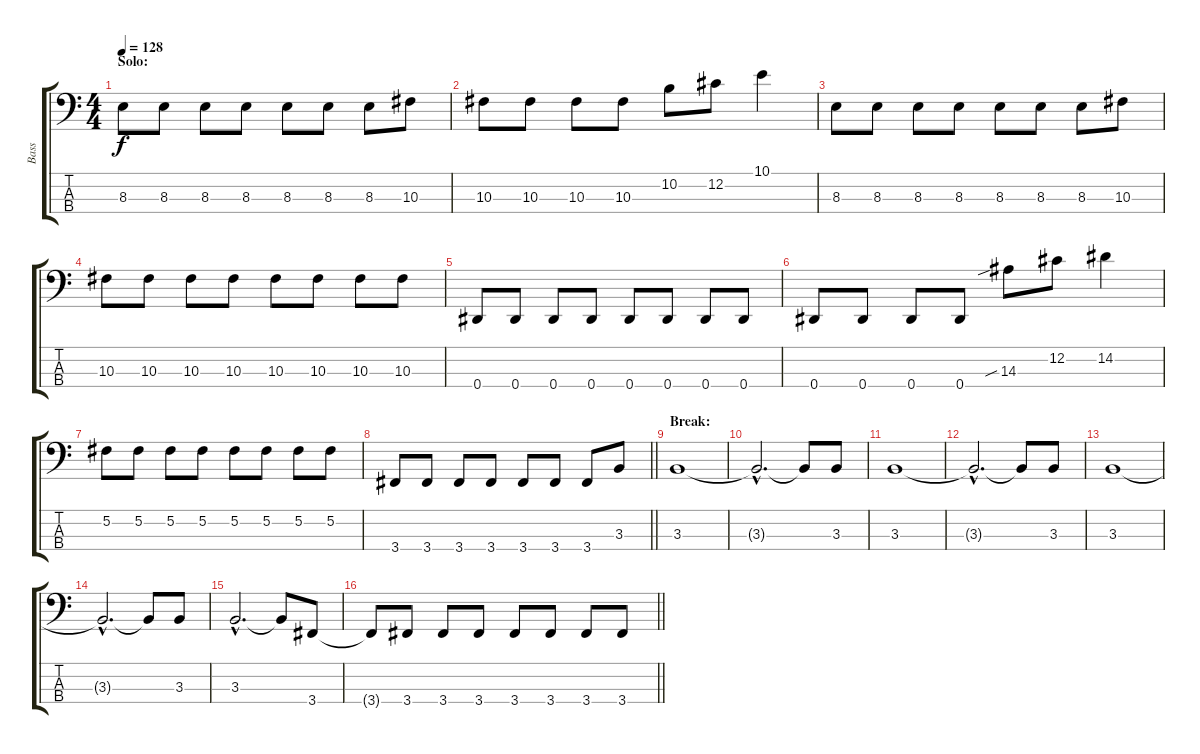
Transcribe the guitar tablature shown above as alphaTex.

\track ("Bass" "Bass") {instrument fretlessbass}
\staff {score tabs}
\tuning (Gb2 Db2 Ab1 Eb1) {hide}
\ts (4 4)
\section ("" "Solo:")
\tempo 128
\clef f4
\ks c
8.3.8{dy f} 8.3.8 8.3.8 8.3.8 8.3.8 8.3.8 8.3.8 10.3.8 |
10.3.8 10.3.8 10.3.8 10.3.8 10.2.8 12.2.8 10.1.4 |
8.3.8 8.3.8 8.3.8 8.3.8 8.3.8 8.3.8 8.3.8 10.3.8 |
10.3.8 10.3.8 10.3.8 10.3.8 10.3.8 10.3.8 10.3.8 10.3.8 |
0.4.8 0.4.8 0.4.8 0.4.8 0.4.8 0.4.8 0.4.8 0.4.8 |
0.4.8 0.4.8 0.4.8 0.4.8 14.3{sib}.8 12.2.8 14.2.4 |
5.2.8 5.2.8 5.2.8 5.2.8 5.2.8 5.2.8 5.2.8 5.2.8 |
\barLineRight lightlight
3.4.8 3.4.8 3.4.8 3.4.8 3.4.8 3.4.8 3.4.8 3.3.8 |
\section ("" "Break:")
3.3.1 |
3.3{hac t}.2{d} 3.3{t}.8 3.3.8 |
3.3.1 |
3.3{hac t}.2{d} 3.3{t}.8 3.3.8 |
3.3.1 |
3.3{hac t}.2{d} 3.3{t}.8 3.3.8 |
3.3{hac}.2{d} 3.3{t}.8 3.4.8 |
\barLineRight lightlight
3.4{t}.8 3.4.8 3.4.8 3.4.8 3.4.8 3.4.8 3.4.8 3.4.8
